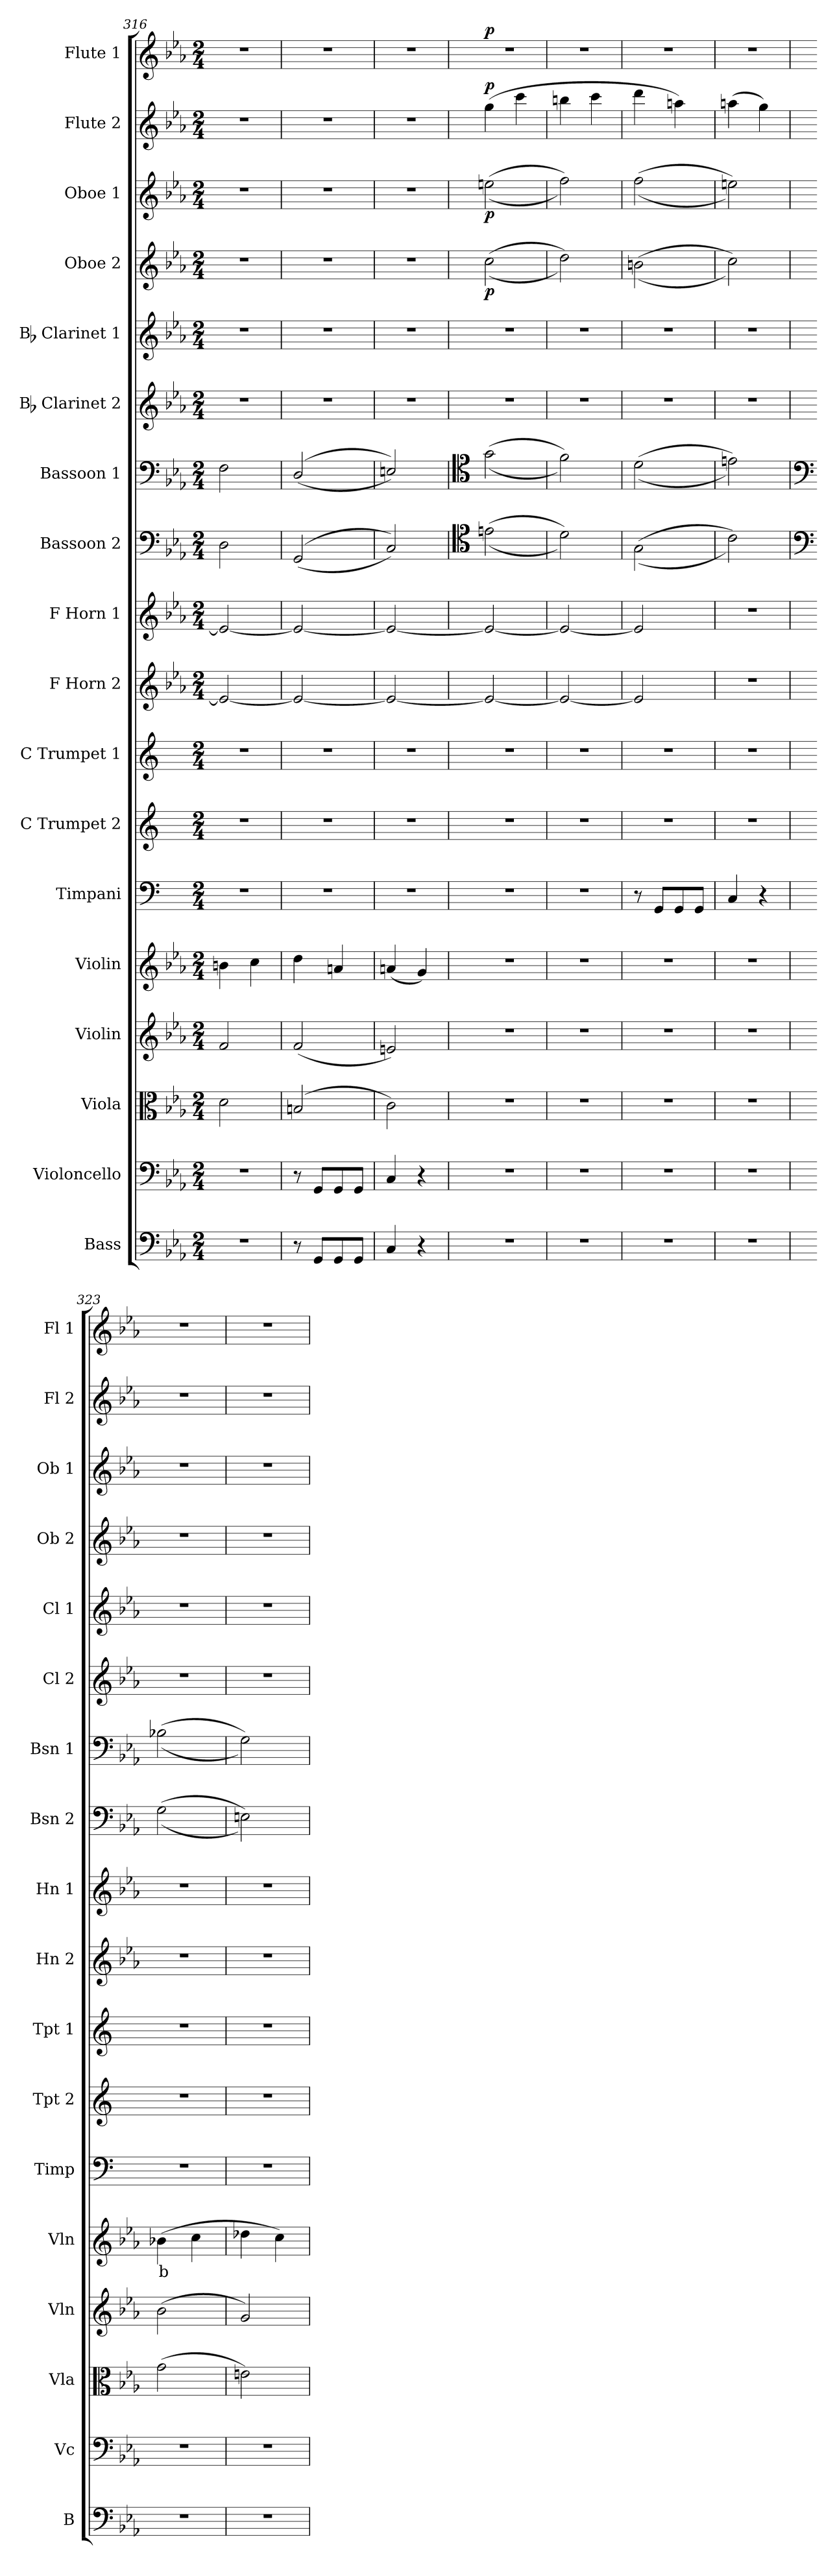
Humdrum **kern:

**kern	**kern	**kern	**kern	**kern	**text	**kern	**kern	**kern	**kern	**kern	**kern	**kern	**kern	**kern	**kern	**dynam	**kern	**dynam	**kern	**dynam	**kern	**dynam
*part18	*part17	*part16	*part15	*part14	*part14	*part13	*part12	*part11	*part10	*part9	*part8	*part7	*part6	*part5	*part4	*part4	*part3	*part3	*part2	*part2	*part1	*part1
*staff18	*staff17	*staff16	*staff15	*staff14	*staff14	*staff13	*staff12	*staff11	*staff10	*staff9	*staff8	*staff7	*staff6	*staff5	*staff4	*staff4	*staff3	*staff3	*staff2	*staff2	*staff1	*staff1
*I"Bass	*I"Violoncello	*I"Viola	*I"Violin	*I"Violin	*	*I"Timpani	*I"C Trumpet 2	*I"C Trumpet 1	*I"F Horn 2	*I"F Horn 1	*I"Bassoon 2	*I"Bassoon 1	*I"Bb Clarinet 2	*I"Bb Clarinet 1	*I"Oboe 2	*	*I"Oboe 1	*	*I"Flute 2	*	*I"Flute 1	*
*I'B	*I'Vc	*I'Vla	*I'Vln	*I'Vln	*	*I'Timp	*I'Tpt 2	*I'Tpt 1	*I'Hn 2	*I'Hn 1	*I'Bsn 2	*I'Bsn 1	*I'Cl 2	*I'Cl 1	*I'Ob 2	*	*I'Ob 1	*	*I'Fl 2	*	*I'Fl 1	*
*clefF4	*clefF4	*clefC3	*clefG2	*clefG2	*	*clefF4	*clefG2	*clefG2	*clefG2	*clefG2	*clefF4	*clefF4	*clefG2	*clefG2	*clefG2	*	*clefG2	*	*clefG2	*	*clefG2	*
*ITrd7c12	*	*	*	*	*	*	*	*	*ITrd4c7	*ITrd4c7	*	*	*ITrd1c2	*ITrd1c2	*	*	*	*	*	*	*	*
*k[b-e-a-]	*k[b-e-a-]	*k[b-e-a-]	*k[b-e-a-]	*k[b-e-a-]	*	*k[]	*k[]	*k[]	*k[b-e-a-d-]	*k[b-e-a-d-]	*k[b-e-a-]	*k[b-e-a-]	*k[b-e-a-d-g-]	*k[b-e-a-d-g-]	*k[b-e-a-]	*	*k[b-e-a-]	*	*k[b-e-a-]	*	*k[b-e-a-]	*
*M2/4	*M2/4	*M2/4	*M2/4	*M2/4	*	*M2/4	*M2/4	*M2/4	*M2/4	*M2/4	*M2/4	*M2/4	*M2/4	*M2/4	*M2/4	*	*M2/4	*	*M2/4	*	*M2/4	*
=316	=316	=316	=316	=316	=316	=316	=316	=316	=316	=316	=316	=316	=316	=316	=316	=316	=316	=316	=316	=316	=316	=316
2r	2r	2d	2f	4bn	.	2r	2r	2r	2A_	2A_	2D\	2F\	2r	2r	2r	.	2r	.	2r	.	2r	.
.	.	.	.	4cc	.	.	.	.	.	.	.	.	.	.	.	.	.	.	.	.	.	.
!!LO:PB:g=z
=317	=317	=317	=317	=317	=317	=317	=317	=317	=317	=317	=317	=317	=317	=317	=317	=317	=317	=317	=317	=317	=317	=317
8r	8r	(2Bn	(2f	4dd	.	2r	2r	2r	2A_	2A_	((2GG/	((2D/	2r	2r	2r	.	2r	.	2r	.	2r	.
8GGGL	8GGL	.	.	.	.	.	.	.	.	.	.	.	.	.	.	.	.	.	.	.	.	.
8GGG	8GG	.	.	4an	.	.	.	.	.	.	.	.	.	.	.	.	.	.	.	.	.	.
8GGGJ	8GGJ	.	.	.	.	.	.	.	.	.	.	.	.	.	.	.	.	.	.	.	.	.
=318	=318	=318	=318	=318	=318	=318	=318	=318	=318	=318	=318	=318	=318	=318	=318	=318	=318	=318	=318	=318	=318	=318
4CC	4C	2c)	2en)	(4an	.	2r	2r	2r	2A_	2A_	2C/))	2En/))	2r	2r	2r	.	2r	.	2r	.	2r	.
4r	4r	.	.	4g)	.	.	.	.	.	.	.	.	.	.	.	.	.	.	.	.	.	.
=319	=319	=319	=319	=319	=319	=319	=319	=319	=319	=319	=319	=319	=319	=319	=319	=319	=319	=319	=319	=319	=319	=319
*	*	*	*	*	*	*	*	*	*	*	*clefC4	*clefC4	*	*	*	*	*	*	*	*	*	*
!	!	!	!	!	!	!	!	!	!	!	!	!	!	!	!	!LO:DY:b	!	!LO:DY:b	!	!LO:DY:a	!	!LO:DY:a
2r	2r	2r	2r	2r	.	2r	2r	2r	2A_	2A_	((2en\	((2g\	2r	2r	((2cc\	p	((2een\	p	(4gg	p	2r	p
.	.	.	.	.	.	.	.	.	.	.	.	.	.	.	.	.	.	.	4ccc	.	.	.
=320	=320	=320	=320	=320	=320	=320	=320	=320	=320	=320	=320	=320	=320	=320	=320	=320	=320	=320	=320	=320	=320	=320
2r	2r	2r	2r	2r	.	2r	2r	2r	2A_	2A_	2d\))	2f\))	2r	2r	2dd\))	.	2ff\))	.	4bbn	.	2r	.
.	.	.	.	.	.	.	.	.	.	.	.	.	.	.	.	.	.	.	4ccc	.	.	.
=321	=321	=321	=321	=321	=321	=321	=321	=321	=321	=321	=321	=321	=321	=321	=321	=321	=321	=321	=321	=321	=321	=321
2r	2r	2r	2r	2r	.	8r	2r	2r	2A]	2A]	((2G\	((2d\	2r	2r	((2bn\	.	((2ff\	.	4ddd	.	2r	.
.	.	.	.	.	.	8GGL	.	.	.	.	.	.	.	.	.	.	.	.	.	.	.	.
.	.	.	.	.	.	8GG	.	.	.	.	.	.	.	.	.	.	.	.	4aan)	.	.	.
.	.	.	.	.	.	8GGJ	.	.	.	.	.	.	.	.	.	.	.	.	.	.	.	.
=322	=322	=322	=322	=322	=322	=322	=322	=322	=322	=322	=322	=322	=322	=322	=322	=322	=322	=322	=322	=322	=322	=322
2r	2r	2r	2r	2r	.	4C	2r	2r	2r	2r	2c\))	2en\))	2r	2r	2cc\))	.	2een\))	.	(4aan	.	2r	.
.	.	.	.	.	.	4r	.	.	.	.	.	.	.	.	.	.	.	.	4gg)	.	.	.
=323	=323	=323	=323	=323	=323	=323	=323	=323	=323	=323	=323	=323	=323	=323	=323	=323	=323	=323	=323	=323	=323	=323
*	*	*	*	*	*	*	*	*	*	*	*clefF4	*clefF4	*	*	*	*	*	*	*	*	*	*
!	!	!	!	!	!LO:LY:b	!	!	!	!	!	!	!	!	!	!	!	!	!	!	!	!	!
2r	2r	(2g	(2b-	(4b-X	b	2r	2r	2r	2r	2r	((2G\	((2B-X\	2r	2r	2r	.	2r	.	2r	.	2r	.
.	.	.	.	4cc	.	.	.	.	.	.	.	.	.	.	.	.	.	.	.	.	.	.
=324	=324	=324	=324	=324	=324	=324	=324	=324	=324	=324	=324	=324	=324	=324	=324	=324	=324	=324	=324	=324	=324	=324
2r	2r	2en)	2g)	4dd-X	.	2r	2r	2r	2r	2r	2En\))	2G\))	2r	2r	2r	.	2r	.	2r	.	2r	.
.	.	.	.	4cc)	.	.	.	.	.	.	.	.	.	.	.	.	.	.	.	.	.	.
=	=	=	=	=	=	=	=	=	=	=	=	=	=	=	=	=	=	=	=	=	=	=
*-	*-	*-	*-	*-	*-	*-	*-	*-	*-	*-	*-	*-	*-	*-	*-	*-	*-	*-	*-	*-	*-	*-
